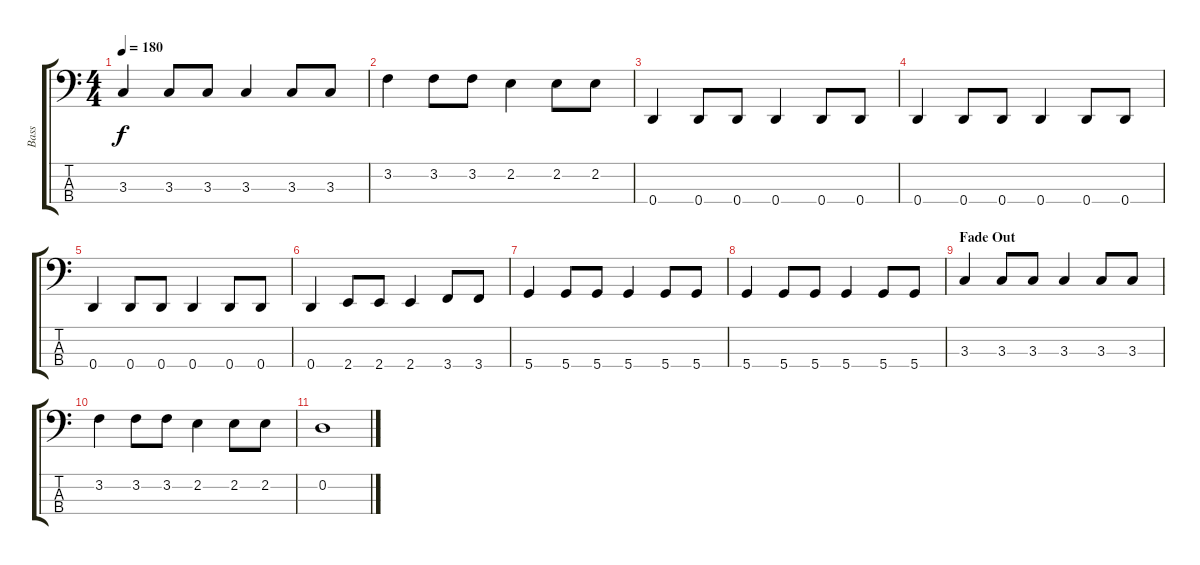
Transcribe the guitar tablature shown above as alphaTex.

\track ("Bass" "Bass") {instrument electricbassfinger}
\staff {score tabs}
\tuning (G2 D2 A1 D1) {hide}
\ts (4 4)
\tempo 180
\clef f4
\ks c
3.3.4{dy f} 3.3.8 3.3.8 3.3.4 3.3.8 3.3.8 |
3.2.4 3.2.8 3.2.8 2.2.4 2.2.8 2.2.8 |
0.4.4 0.4.8 0.4.8 0.4.4 0.4.8 0.4.8 |
0.4.4 0.4.8 0.4.8 0.4.4 0.4.8 0.4.8 |
0.4.4 0.4.8 0.4.8 0.4.4 0.4.8 0.4.8 |
0.4.4 2.4.8 2.4.8 2.4.4 3.4.8 3.4.8 |
5.4.4 5.4.8 5.4.8 5.4.4 5.4.8 5.4.8 |
5.4.4 5.4.8 5.4.8 5.4.4 5.4.8 5.4.8 |
\section ("" "Fade Out")
3.3.4 3.3.8 3.3.8 3.3.4 3.3.8 3.3.8 |
3.2.4 3.2.8 3.2.8 2.2.4 2.2.8 2.2.8 |
0.2.1
